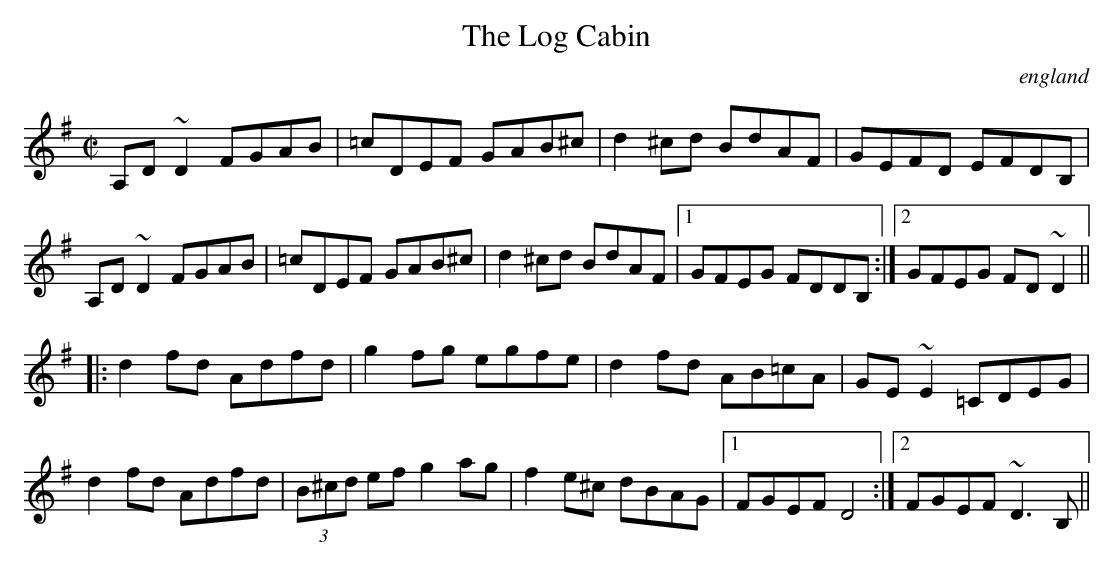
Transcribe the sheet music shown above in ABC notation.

X:1
T:Log Cabin, The
O:england
M:C|
K:Dmix
A,D~D2 FGAB|=cDEF GAB^c|d2^cd BdAF|GEFD EFDB,|
A,D~D2 FGAB|=cDEF GAB^c|d2^cd BdAF|1 GFEG FDDB,:|2 GFEG FD~D2||
|:d2fd Adfd|g2fg egfe|d2fd AB=cA|GE~E2 =CDEG|
d2fd Adfd|(3B^cd ef g2ag|f2e^c dBAG|1 FGEF D4:|2 FGEF ~D3B,||
